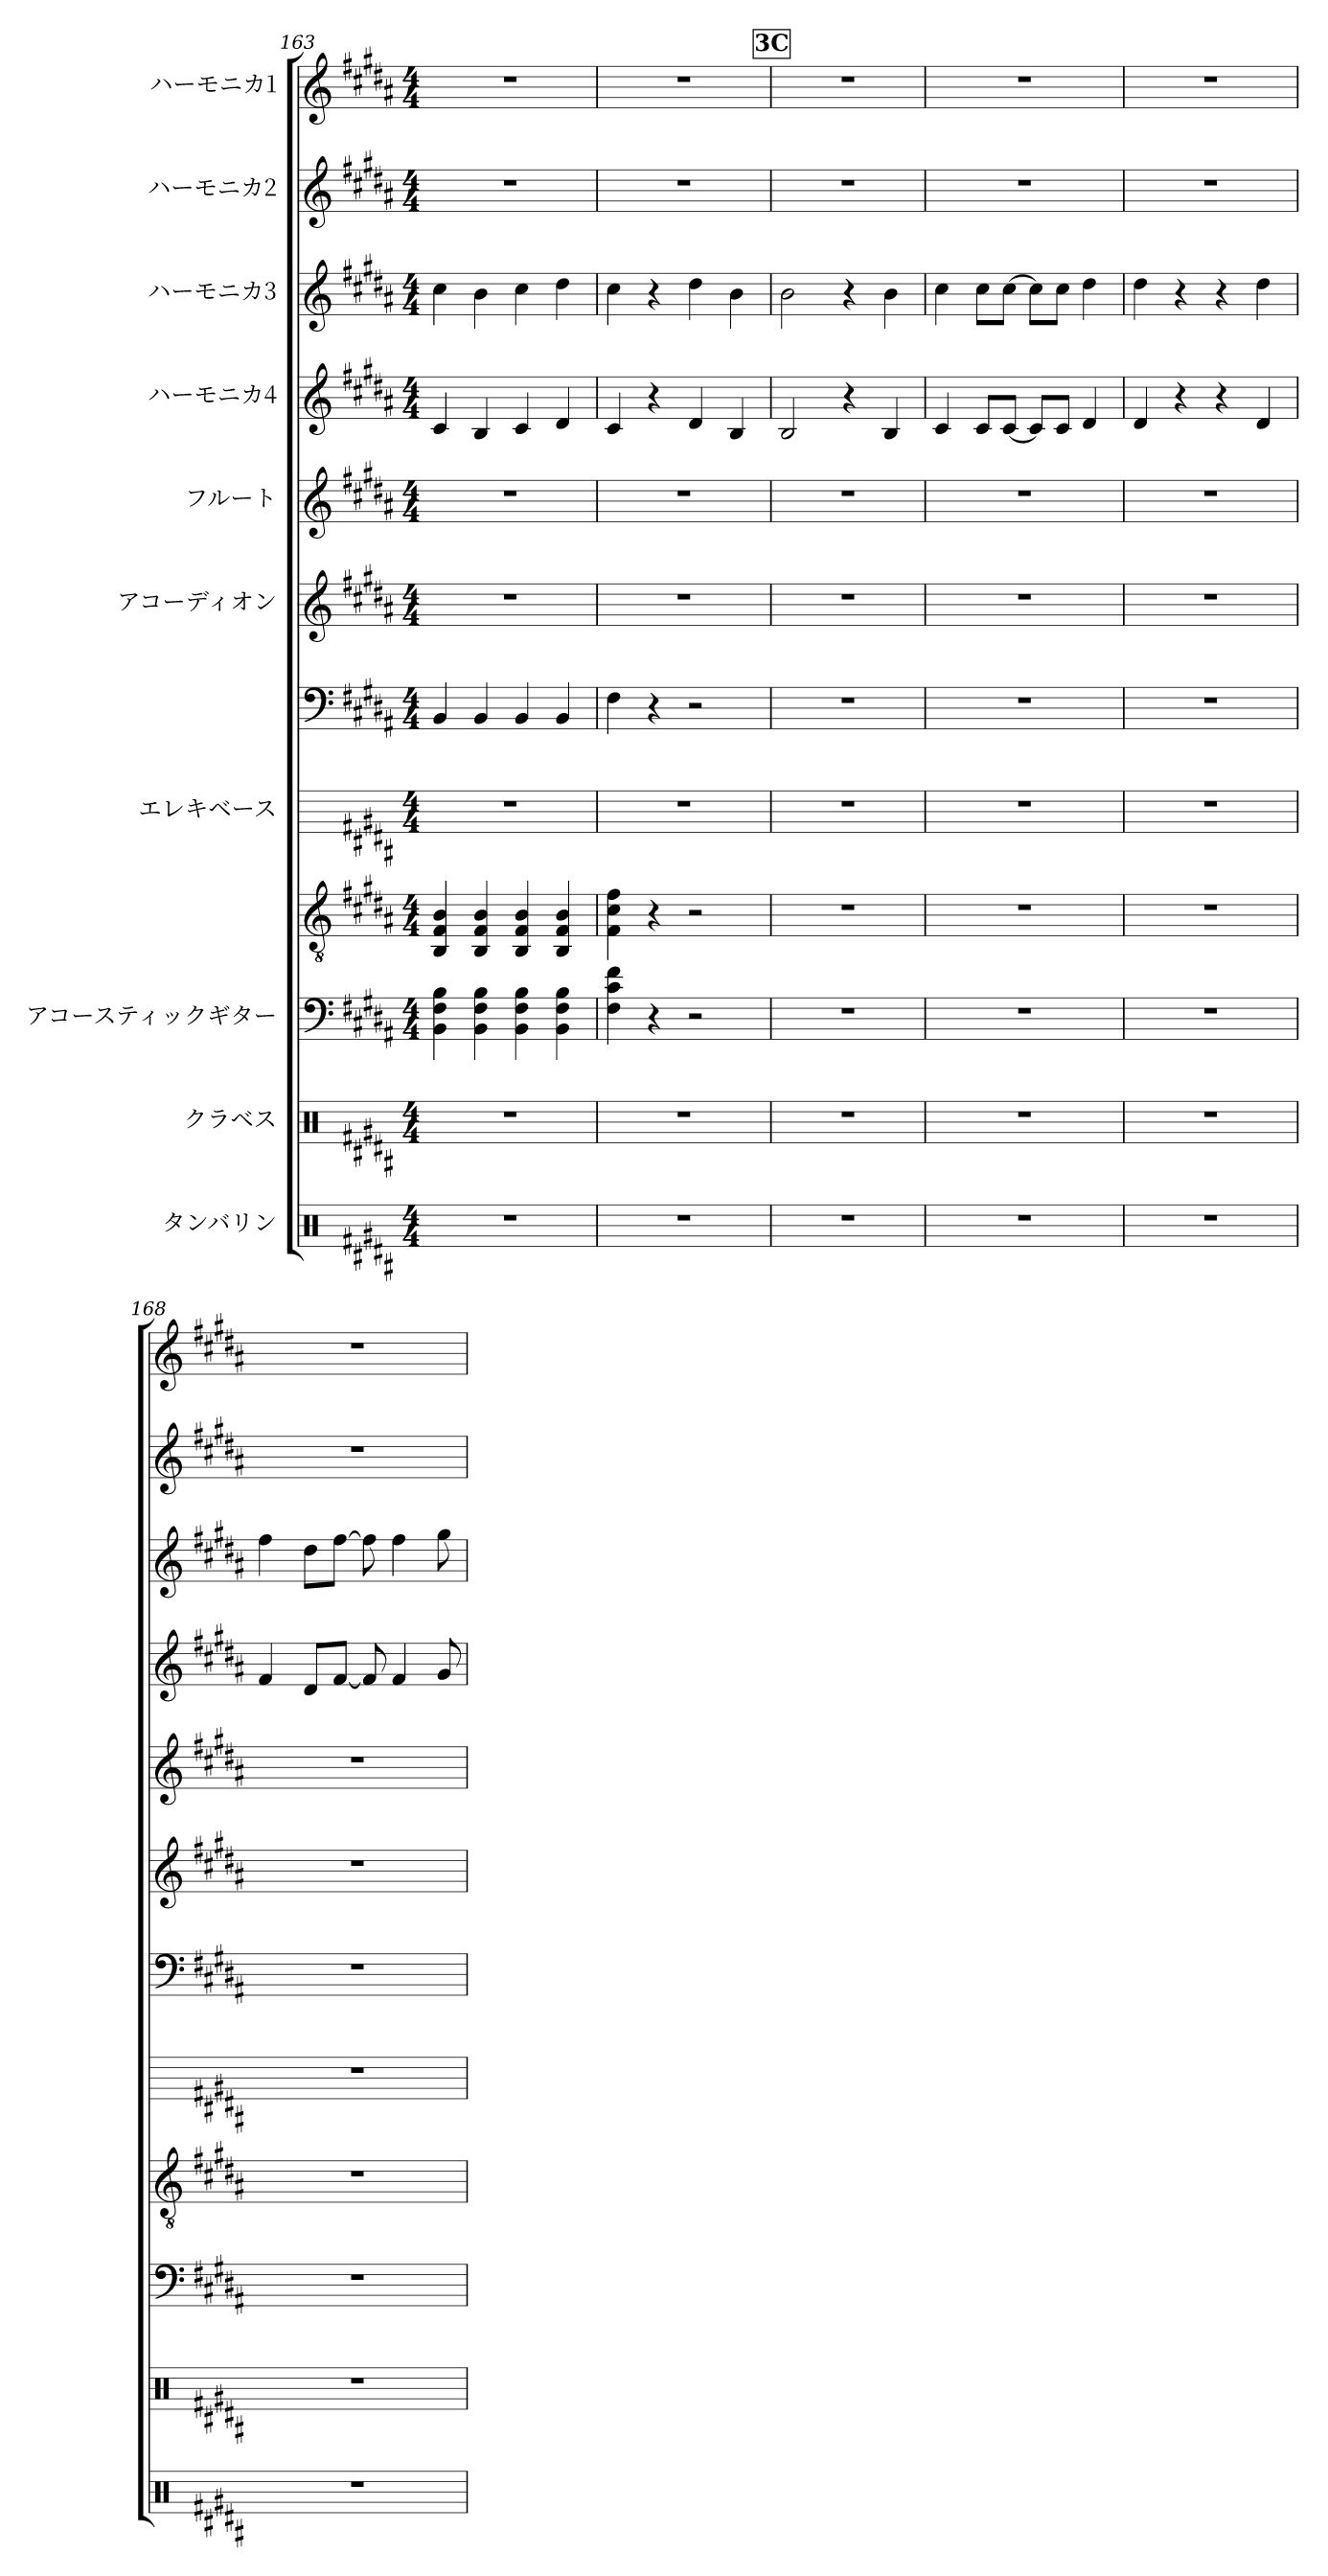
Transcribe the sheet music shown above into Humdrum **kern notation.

**kern	**kern	**kern	**kern	**kern	**kern	**kern	**kern	**kern	**kern	**kern	**kern
*part10	*part9	*part8	*part8	*part7	*part7	*part6	*part5	*part4	*part3	*part2	*part1
*staff12	*staff11	*staff10	*staff9	*staff8	*staff7	*staff6	*staff5	*staff4	*staff3	*staff2	*staff1
*I"タンバリン	*I"クラベス	*I"アコースティックギター	*	*I"エレキベース	*	*I"アコーディオン	*I"フルート	*I"ハーモニカ4	*I"ハーモニカ3	*I"ハーモニカ2	*I"ハーモニカ1
!!LO:PB:g=z
*clefX	*clefX	*	*clefGv2	*	*clefF4	*clefG2	*clefG2	*clefG2	*clefG2	*clefG2	*clefG2
*	*	*	*	*ITrd7c12	*ITrd7c12	*	*	*	*	*	*
*k[f#c#g#d#a#]	*k[f#c#g#d#a#]	*k[f#c#g#d#a#]	*k[f#c#g#d#a#]	*k[f#c#g#d#a#]	*k[f#c#g#d#a#]	*k[f#c#g#d#a#]	*k[f#c#g#d#a#]	*k[f#c#g#d#a#]	*k[f#c#g#d#a#]	*k[f#c#g#d#a#]	*k[f#c#g#d#a#]
*M4/4	*M4/4	*M4/4	*M4/4	*M4/4	*M4/4	*M4/4	*M4/4	*M4/4	*M4/4	*M4/4	*M4/4
=163	=163	=163	=163	=163	=163	=163	=163	=163	=163	=163	=163
1r	1r	4BB 4F# 4B	4BB/ 4F#/ 4B/	1r	4BBB/	1r	1r	4c#/	4cc#\	1r	1r
.	.	4BB 4F# 4B	4BB/ 4F#/ 4B/	.	4BBB/	.	.	4B/	4b\	.	.
.	.	4BB 4F# 4B	4BB/ 4F#/ 4B/	.	4BBB/	.	.	4c#/	4cc#\	.	.
.	.	4BB 4F# 4B	4BB/ 4F#/ 4B/	.	4BBB/	.	.	4d#/	4dd#\	.	.
=164	=164	=164	=164	=164	=164	=164	=164	=164	=164	=164	=164
1r	1r	4F# 4c# 4f#	4F#\ 4c#\ 4f#\	1r	4FF#\	1r	1r	4c#/	4cc#\	1r	1r
.	.	4r	4r	.	4r	.	.	4r	4r	.	.
.	.	2r	2r	.	2r	.	.	4d#/	4dd#\	.	.
.	.	.	.	.	.	.	.	4B/	4b\	.	.
!!LO:REH:place=s1:a:B:fs=14:t=3C
=165	=165	=165	=165	=165	=165	=165	=165	=165	=165	=165	=165
1r	1r	1r	1r	1r	1r	1r	1r	2B/	2b\	1r	1r
.	.	.	.	.	.	.	.	4r	4r	.	.
.	.	.	.	.	.	.	.	4B/	4b\	.	.
=166	=166	=166	=166	=166	=166	=166	=166	=166	=166	=166	=166
1r	1r	1r	1r	1r	1r	1r	1r	4c#/	4cc#\	1r	1r
.	.	.	.	.	.	.	.	8c#/L	8cc#\L	.	.
.	.	.	.	.	.	.	.	[8c#/J	[8cc#\J	.	.
.	.	.	.	.	.	.	.	8c#/L]	8cc#\L]	.	.
.	.	.	.	.	.	.	.	8c#/J	8cc#\J	.	.
.	.	.	.	.	.	.	.	4d#/	4dd#\	.	.
=167	=167	=167	=167	=167	=167	=167	=167	=167	=167	=167	=167
1r	1r	1r	1r	1r	1r	1r	1r	4d#/	4dd#\	1r	1r
.	.	.	.	.	.	.	.	4r	4r	.	.
.	.	.	.	.	.	.	.	4r	4r	.	.
.	.	.	.	.	.	.	.	4d#/	4dd#\	.	.
=168	=168	=168	=168	=168	=168	=168	=168	=168	=168	=168	=168
1r	1r	1r	1r	1r	1r	1r	1r	4f#/	4ff#\	1r	1r
.	.	.	.	.	.	.	.	8d#/L	8dd#\L	.	.
.	.	.	.	.	.	.	.	[8f#/J	[8ff#\J	.	.
.	.	.	.	.	.	.	.	8f#/]	8ff#\]	.	.
.	.	.	.	.	.	.	.	4f#/	4ff#\	.	.
.	.	.	.	.	.	.	.	8g#/	8gg#\	.	.
=	=	=	=	=	=	=	=	=	=	=	=
*-	*-	*-	*-	*-	*-	*-	*-	*-	*-	*-	*-
